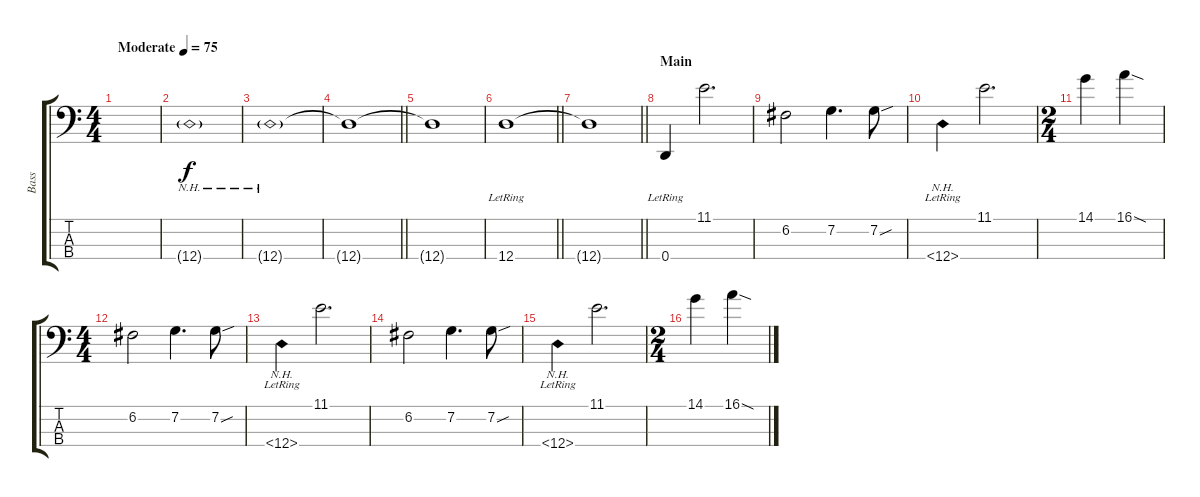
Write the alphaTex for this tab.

\track ("Bass" "Bass") {instrument electricbasspick}
\staff {score tabs}
\tuning (F2 C2 G1 D1) {hide}
\ts (4 4)
\tempo (75 "Moderate")
\clef f4
\ks c
|
12.4{nh g}.1 |
12.4{nh g}.1 |
\barLineRight lightlight
12.4{t}.1{dy f} |
12.4{t}.1 |
\barLineRight lightlight
12.4{lr}.1 |
\barLineRight lightlight
12.4{t}.1 |
\section ("" "Main")
0.4{lr}.4 11.1.2{d} |
6.2.2 7.2.4{d} 7.2{sou}.8 |
12.4{nh lr}.4 11.1.2{d} |
\ts (2 4)
14.1.4 16.1{sod}.4 |
\ts (4 4)
6.2.2 7.2.4{d} 7.2{sou}.8 |
12.4{nh lr}.4 11.1.2{d} |
6.2.2 7.2.4{d} 7.2{sou}.8 |
12.4{nh lr}.4 11.1.2{d} |
\ts (2 4)
14.1.4 16.1{sod}.4
